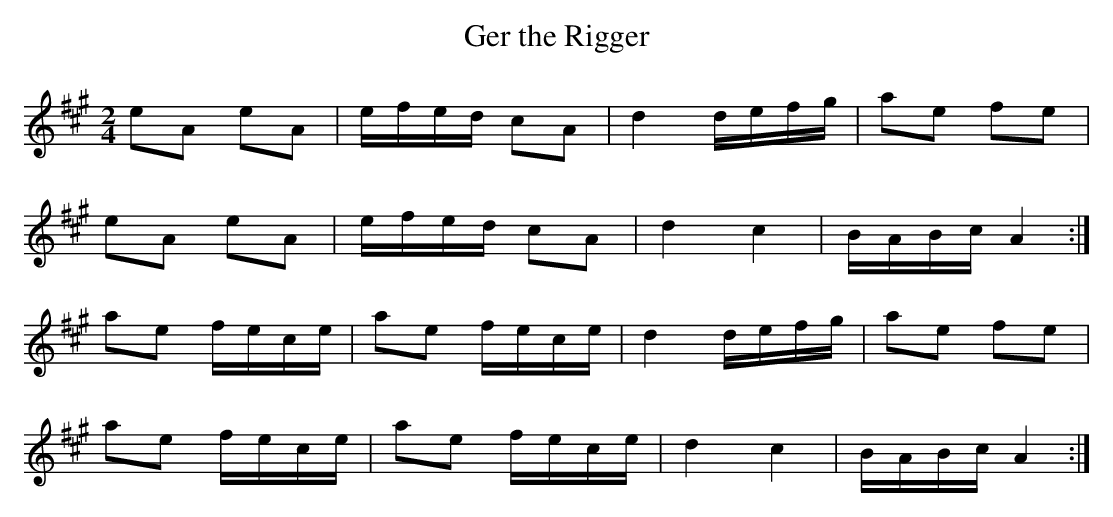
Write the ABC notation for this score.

X:1
T:Ger the Rigger
M:2/4
L:1/16
K:A Major
e2A2 e2A2|efed c2A2|d4 defg|a2e2 f2e2|!
e2A2 e2A2|efed c2A2|d4 c4|BABc A4:|!
a2e2 fece|a2e2 fece|d4 defg|a2e2 f2e2|!
a2e2 fece|a2e2 fece|d4 c4|BABc A4:|!
